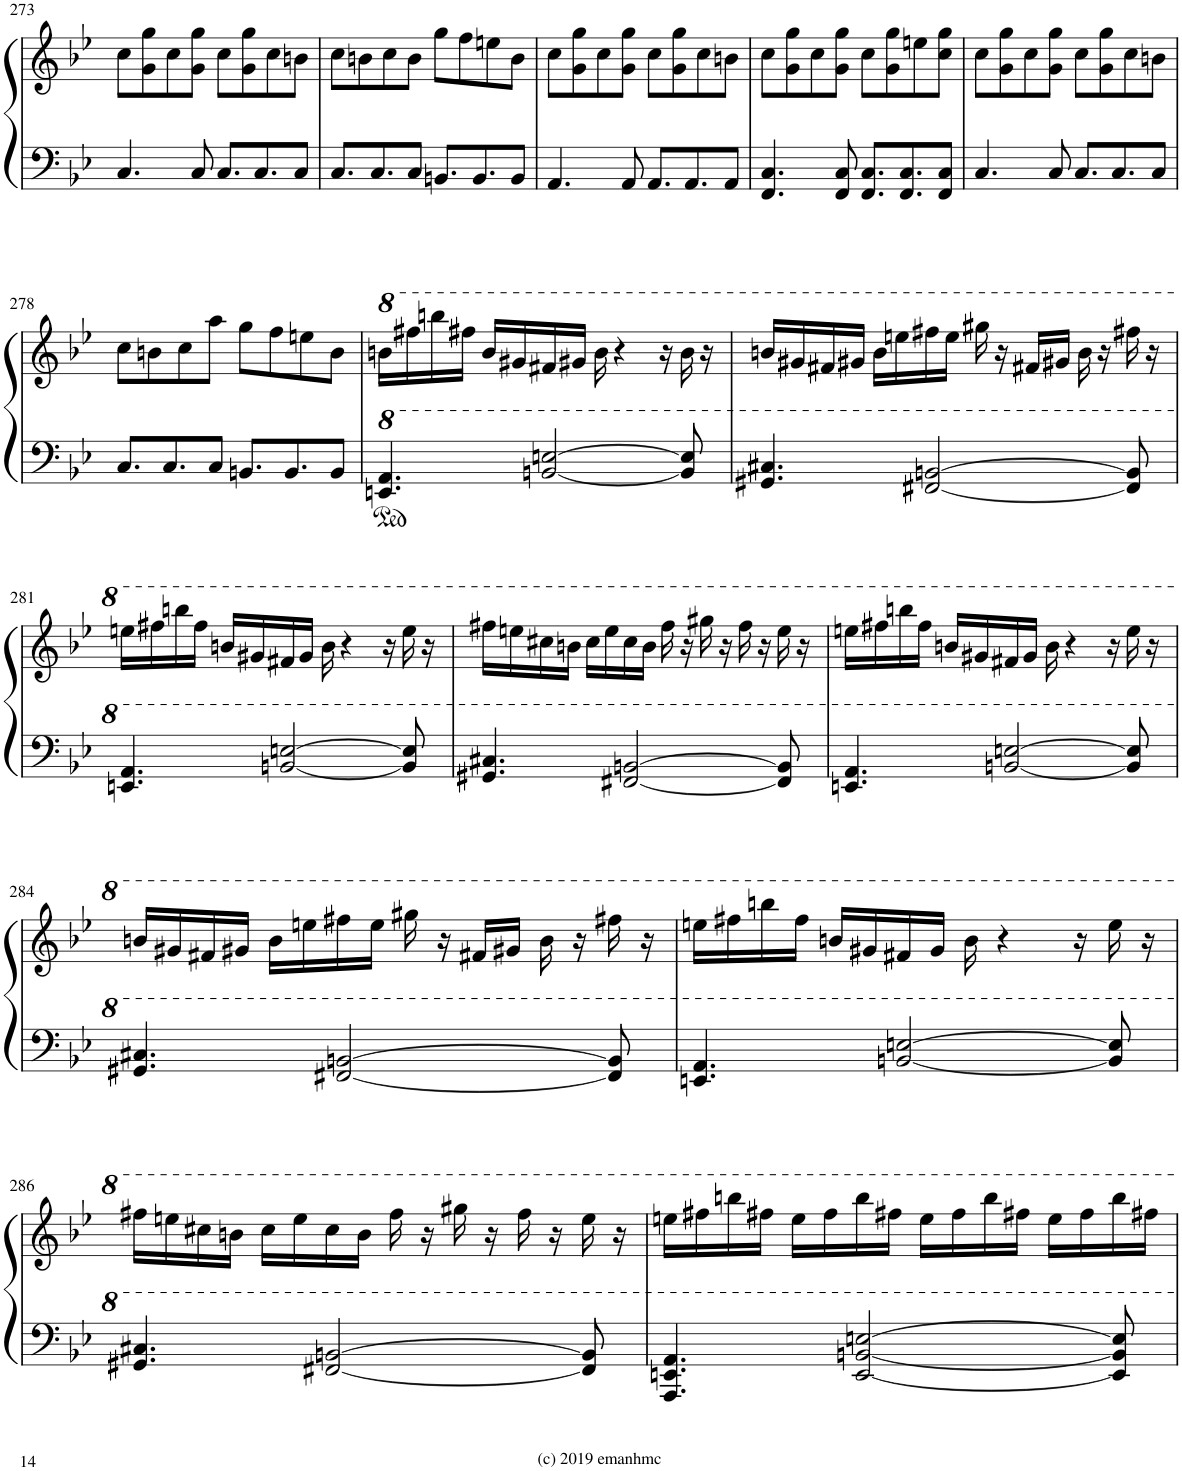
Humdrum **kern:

**kern	**kern
*part1	*part1
*staff2	*staff1
*I"Piano	*
*I'Pno.	*
!!LO:PB:g=z
*clefF4	*clefG2
*k[b-e-]	*k[b-e-]
*M4/4	*M4/4
*met(c)	*met(c)
=273	=273
4.C/	8cc\L
.	8g\ 8gg\
.	8cc\
8C/	8g\ 8gg\J
8.C/L	8cc\L
.	8g\ 8gg\
8.C/	.
.	8cc\
8C/J	8bn\J
=274	=274
8.C/L	8cc\L
.	8bn\
8.C/	.
.	8cc\
8C/J	8b\J
8.BBn/L	8gg\L
.	8ff\
8.BB/	.
.	8een\
8BB/J	8b\J
=275	=275
4.AA/	8cc\L
.	8g\ 8gg\
.	8cc\
8AA/	8g\ 8gg\J
8.AA/L	8cc\L
.	8g\ 8gg\
8.AA/	.
.	8cc\
8AA/J	8bn\J
=276	=276
4.FF/ 4.C/	8cc\L
.	8g\ 8gg\
.	8cc\
8FF/ 8C/	8g\ 8gg\J
8.FF/ 8.C/L	8cc\L
.	8g\ 8gg\
8.FF/ 8.C/	.
.	8een\
8FF/ 8C/J	8cc\ 8gg\J
=277	=277
4.C/	8cc\L
.	8g\ 8gg\
.	8cc\
8C/	8g\ 8gg\J
8.C/L	8cc\L
.	8g\ 8gg\
8.C/	.
.	8cc\
8C/J	8bn\J
!!LO:LB:g=z
=278	=278
8.C/L	8cc\L
.	8bn\
8.C/	.
.	8cc\
8C/J	8aa\J
8.BBn/L	8gg\L
.	8ff\
8.BB/	.
.	8een\
8BB/J	8b\J
=279	=279
4.En/ 4.A/	16bbn\LL
.	16fff#X\
.	16bbbn\
.	16fff#X\JJ
.	16bb/LL
.	16gg#X/
[2Bn/ [2en/	16ff#X/
.	16gg#X/JJ
.	16bb\
.	4r
.	16r
8B/] 8e/]	16bb\
.	16r
=280	=280
4.G#X/ 4.c#X/	16bbn/LL
.	16gg#X/
.	16ff#X/
.	16gg#X/JJ
.	16bb\LL
.	16eeen\
[2F#X/ [2Bn/	16fff#X\
.	16eee\JJ
.	16ggg#X\
.	16r
.	16ff#X/LL
.	16gg#X/JJ
.	16bb\
.	16r
8F#/] 8B/]	16fff#X\
.	16r
!!LO:LB:g=z
=281	=281
4.En/ 4.A/	16eeen\LL
.	16fff#X\
.	16bbbn\
.	16fff#\JJ
.	16bbn/LL
.	16gg#X/
[2Bn/ [2en/	16ff#X/
.	16gg#/JJ
.	16bb\
.	4r
.	16r
8B/] 8e/]	16eee\
.	16r
=282	=282
4.G#X/ 4.c#X/	16fff#X\LL
.	16eeen\
.	16ccc#X\
.	16bbn\JJ
.	16ccc#\LL
.	16eee\
[2F#X/ [2Bn/	16ccc#\
.	16bb\JJ
.	16fff#\
.	16r
.	16ggg#X\
.	16r
.	16fff#\
.	16r
8F#/] 8B/]	16eee\
.	16r
=283	=283
4.En/ 4.A/	16eeen\LL
.	16fff#X\
.	16bbbn\
.	16fff#\JJ
.	16bbn/LL
.	16gg#X/
[2Bn/ [2en/	16ff#X/
.	16gg#/JJ
.	16bb\
.	4r
.	16r
8B/] 8e/]	16eee\
.	16r
!!LO:LB:g=z
=284	=284
4.G#X/ 4.c#X/	16bbn/LL
.	16gg#X/
.	16ff#X/
.	16gg#X/JJ
.	16bb\LL
.	16eeen\
[2F#X/ [2Bn/	16fff#X\
.	16eee\JJ
.	16ggg#X\
.	16r
.	16ff#X/LL
.	16gg#X/JJ
.	16bb\
.	16r
8F#/] 8B/]	16fff#X\
.	16r
=285	=285
4.En/ 4.A/	16eeen\LL
.	16fff#X\
.	16bbbn\
.	16fff#\JJ
.	16bbn/LL
.	16gg#X/
[2Bn/ [2en/	16ff#X/
.	16gg#/JJ
.	16bb\
.	4r
.	16r
8B/] 8e/]	16eee\
.	16r
!!LO:LB:g=z
=286	=286
4.G#X/ 4.c#X/	16fff#X\LL
.	16eeen\
.	16ccc#X\
.	16bbn\JJ
.	16ccc#\LL
.	16eee\
[2F#X/ [2Bn/	16ccc#\
.	16bb\JJ
.	16fff#\
.	16r
.	16ggg#X\
.	16r
.	16fff#\
.	16r
8F#/] 8B/]	16eee\
.	16r
=287	=287
4.AA/ 4.En/ 4.A/	16eeen\LL
.	16fff#X\
.	16bbbn\
.	16fff#X\JJ
.	16eee\LL
.	16fff#\
[2E/ [2Bn/ [2en/	16bbb\
.	16fff#X\JJ
.	16eee\LL
.	16fff#\
.	16bbb\
.	16fff#X\JJ
.	16eee\LL
.	16fff#\
8E/] 8B/] 8e/]	16bbb\
.	16fff#X\JJ
=	=
*-	*-
